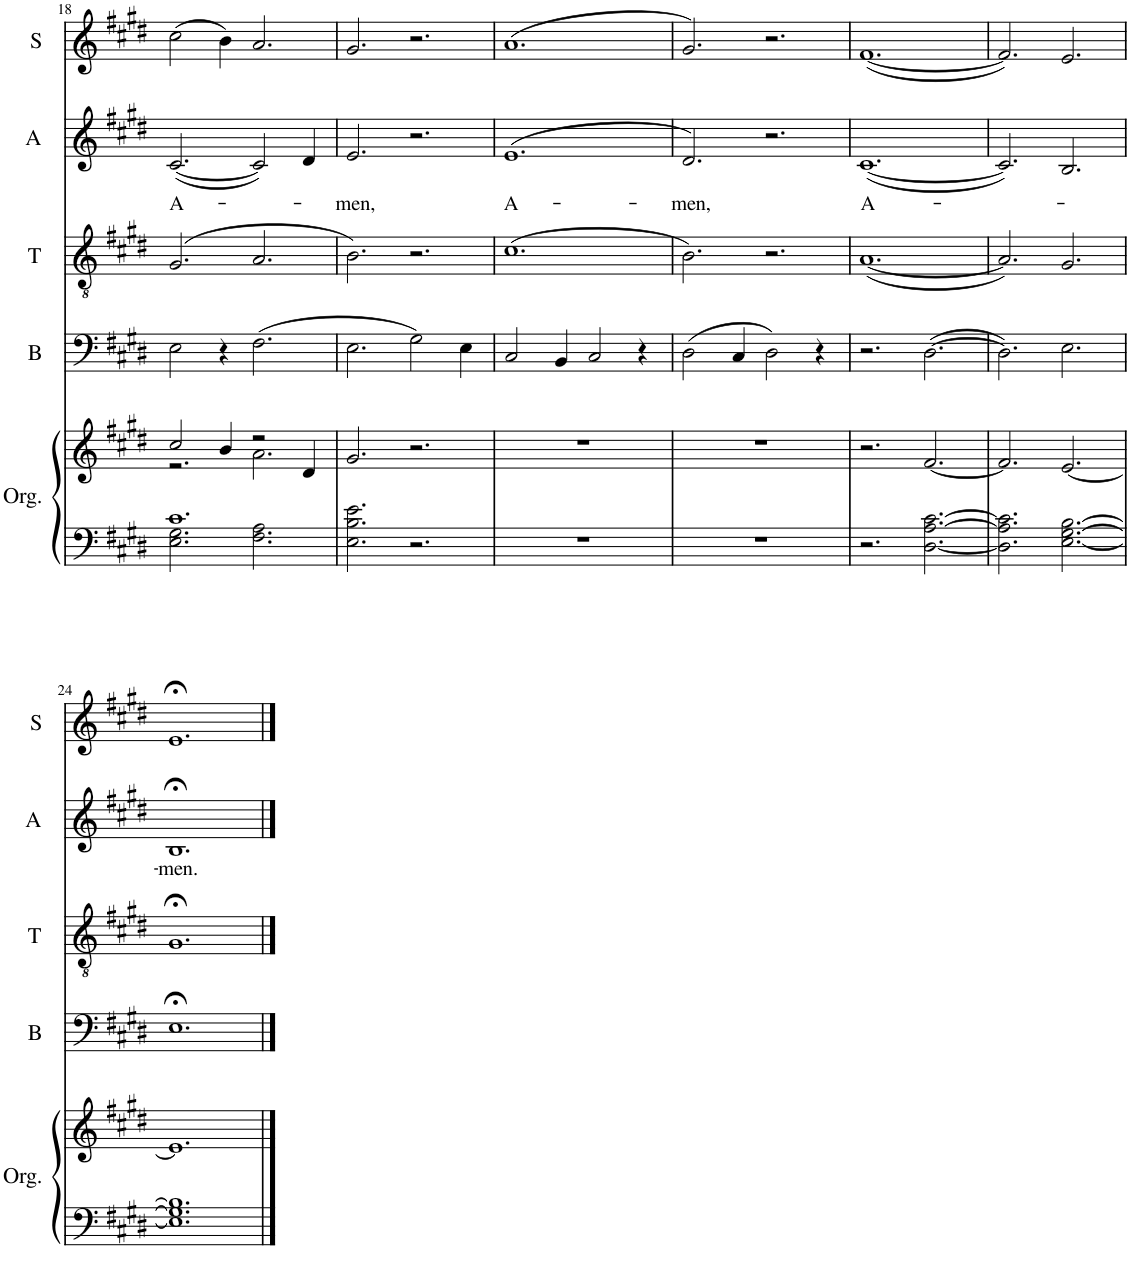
**kern	**kern	**kern	**kern	**kern	**text	**kern
*part5	*part5	*part4	*part3	*part2	*part2	*part1
*staff6	*staff5	*staff4	*staff3	*staff2	*staff2	*staff1
*I"Orgue, Orgue	*	*I"Basse	*I"Ténor	*I"Alto	*	*I"Soprano
*I'Org.	*	*I'B	*I'T	*I'A	*	*I'S
!!LO:PB:g=z
*clefF4	*clefG2	*clefF4	*clefGv2	*clefG2	*	*clefG2
*k[f#c#g#d#]	*k[f#c#g#d#]	*k[f#c#g#d#]	*k[f#c#g#d#]	*k[f#c#g#d#]	*	*k[f#c#g#d#]
*M6/4	*M6/4	*M6/4	*M6/4	*M6/4	*	*M6/4
=18	=18	=18	=18	=18	=18	=18
*^	*^	*	*	*	*	*
!	!	!	!	!	!	!	!LO:LY:b	!
1.c#	2.E\ 2.G#\	2cc#/	2.r	2E\	(>2.G#/	([2.c#/	A-	(2cc#\
.	.	4b/	.	4r	.	.	.	4b\)
.	2.F#\ 2.A\	2r	2.a\	(2.F#\	2.A/	2c#/])	.	2.a/
.	.	4d#/	.	.	.	4d#/	.	.
*v	*v	*	*	*	*	*	*	*
*	*v	*v	*	*	*	*	*
=19	=19	=19	=19	=19	=19	=19
!	!	!	!	!	!LO:LY:b	!
2.E\ 2.B\ 2.e\	2.g#/	2.E\	2.B\)	2.e/	-men,	2.g#/
2.r	2.r	2G#\)	2.r	2.r	.	2.r
.	.	4E\	.	.	.	.
=20	=20	=20	=20	=20	=20	=20
!	!	!	!	!	!LO:LY:b	!
1.r	1.r	2C#/	(1.c#	(>1.e	A-	(>1.a
.	.	4BB/	.	.	.	.
.	.	2C#/	.	.	.	.
.	.	4r	.	.	.	.
=21	=21	=21	=21	=21	=21	=21
!	!	!	!	!	!LO:LY:b	!
1.r	1.r	(2D#\	2.B\)	2.d#/)	-men,	2.g#/)
.	.	4C#/	.	.	.	.
.	.	2D#\)	2.r	2.r	.	2.r
.	.	4r	.	.	.	.
=22	=22	=22	=22	=22	=22	=22
!	!	!	!	!	!LO:LY:b	!
2.r	2.r	2.r	([1.A	([1.c#	A-	([1.f#
[2.D#\ [2.A\ [2.c#\	[2.f#/	([2.D#\	.	.	.	.
=23	=23	=23	=23	=23	=23	=23
2.D#\] 2.A\] 2.c#\]	2.f#/]	2.D#\])	2.A/])	2.c#/])	.	2.f#/])
[2.E\ [2.G#\ [2.B\	[2.e/	2.E\	2.G#/	2.B/	.	2.e/
!!LO:LB:g=z
=24	=24	=24	=24	=24	=24	=24
!	!	!	!	!	!LO:LY:b	!
1.E] 1.G#] 1.B]	1.e]	1.E;<	1.G#;<	1.B;<	-men.	1.e;<
==	==	==	==	==	==	==
*-	*-	*-	*-	*-	*-	*-
